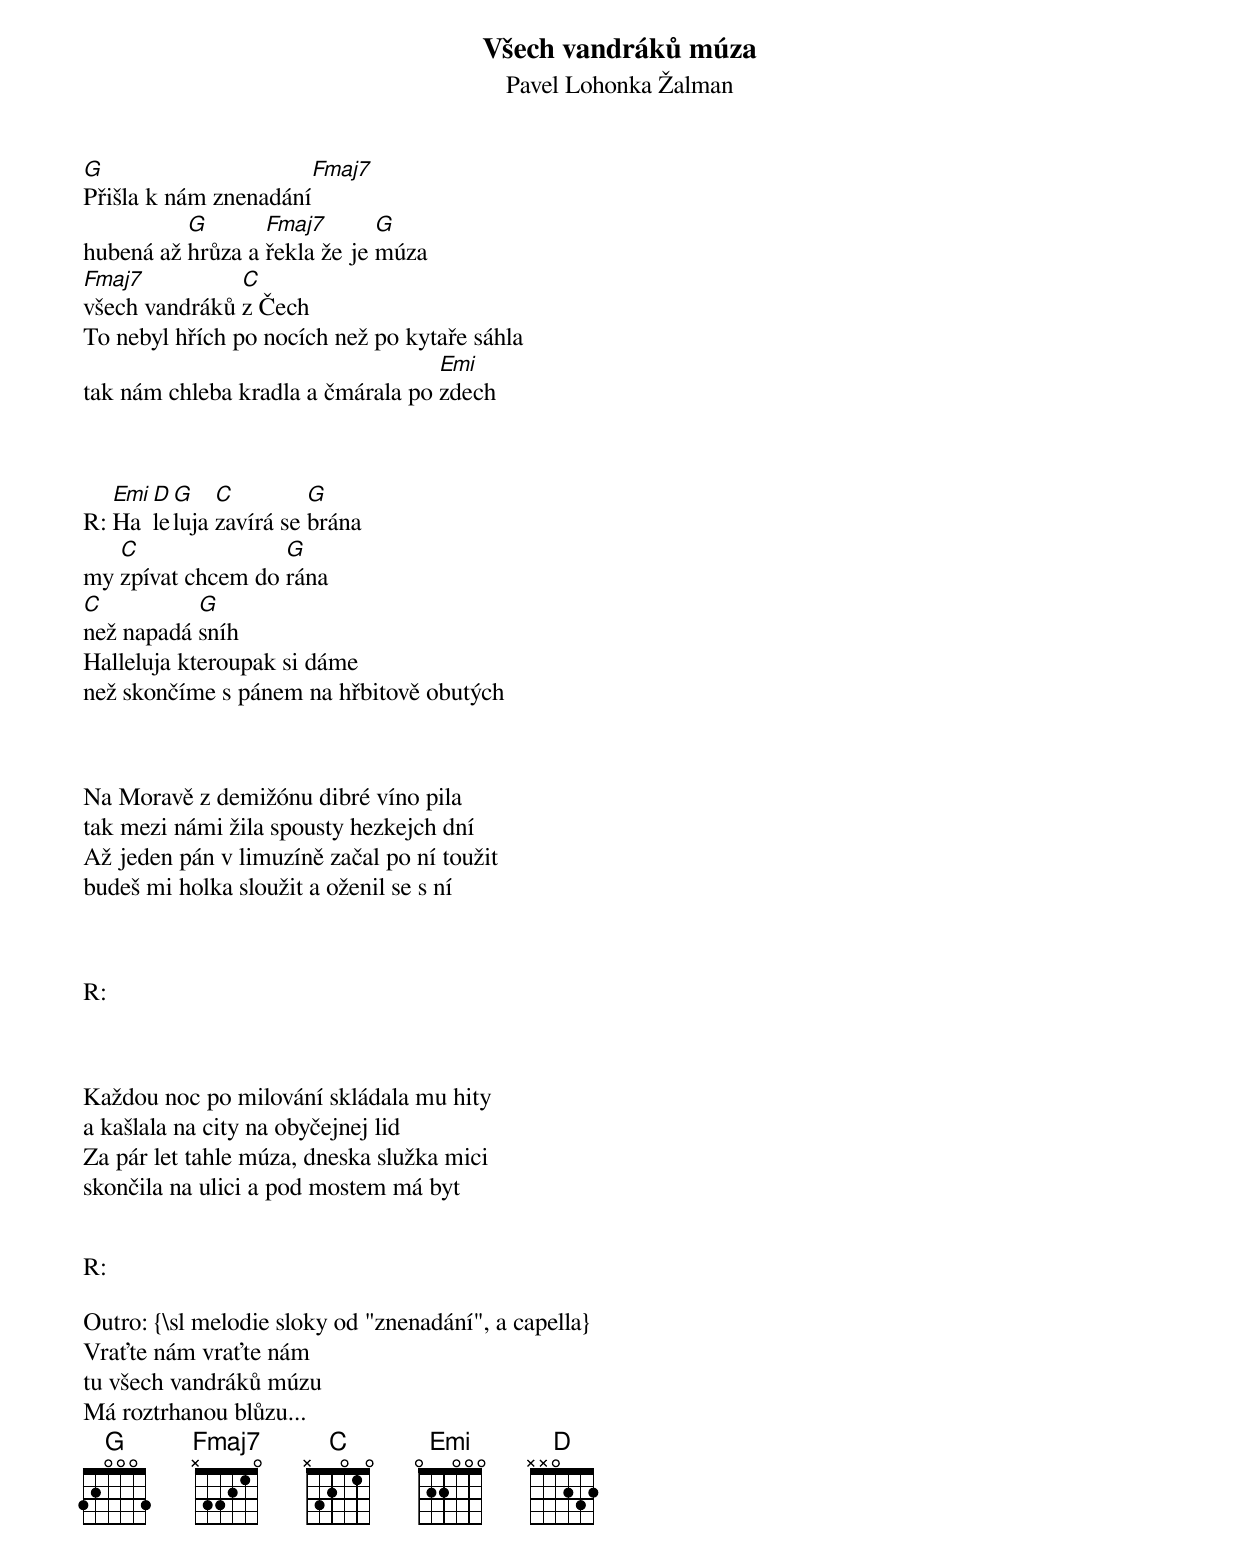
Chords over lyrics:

Všech vandráků múza
Pavel Lohonka Žalman


G                     Fmaj7
Přišla k nám znenadání
          G       Fmaj7       G
hubená až hrůza a řekla že je múza
Fmaj7          C
všech vandráků z Čech
To nebyl hřích po nocích než po kytaře sáhla
                                   Emi
tak nám chleba kradla a čmárala po zdech



   Emi    G    C         G
R: Ha[D]leluja zavírá se brána
   C               G
my zpívat chcem do rána
C          G
než napadá sníh
Halleluja kteroupak si dáme
než skončíme s pánem na hřbitově obutých



Na Moravě z demižónu dibré víno pila
tak mezi námi žila spousty hezkejch dní
Až jeden pán v limuzíně začal po ní toužit
budeš mi holka sloužit a oženil se s ní



R:



Každou noc po milování skládala mu hity
a kašlala na city na obyčejnej lid
Za pár let tahle múza, dneska služka mici
skončila na ulici a pod mostem má byt


R:

Outro: {\sl melodie sloky od "znenadání", a capella}
Vraťte nám vraťte nám
tu všech vandráků múzu
Má roztrhanou blůzu...
